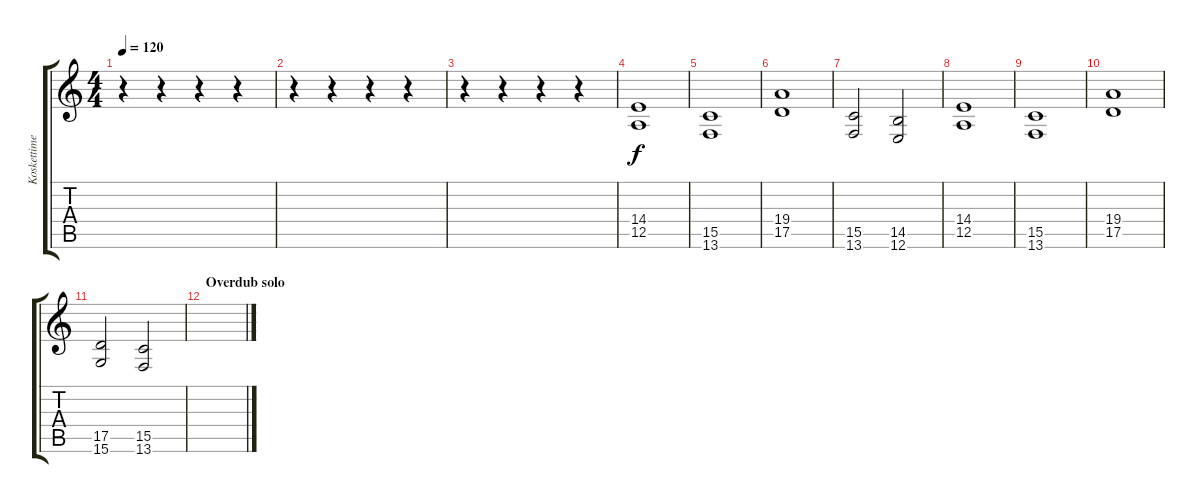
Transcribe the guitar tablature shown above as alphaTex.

\track ("Koskettimet (Vasen)" "Koskettime") {instrument stringensemble1}
\staff {score tabs}
\tuning (E4 B3 G3 D3 A2 E2) {hide}
\ts (4 4)
\tempo 120
\clef g2
\ks c
r.4{dy f} r.4 r.4 r.4 |
r.4 r.4 r.4 r.4 |
r.4 r.4 r.4 r.4 |
(14.4 12.5).1{volume 12} |
(15.5 13.6).1 |
(19.4 17.5).1 |
(15.5 13.6).2 (14.5 12.6).2 |
(14.4 12.5).1 |
(15.5 13.6).1 |
(19.4 17.5).1 |
(17.5 15.6).2 (15.5 13.6).2 |
\section ("" "Overdub solo")
